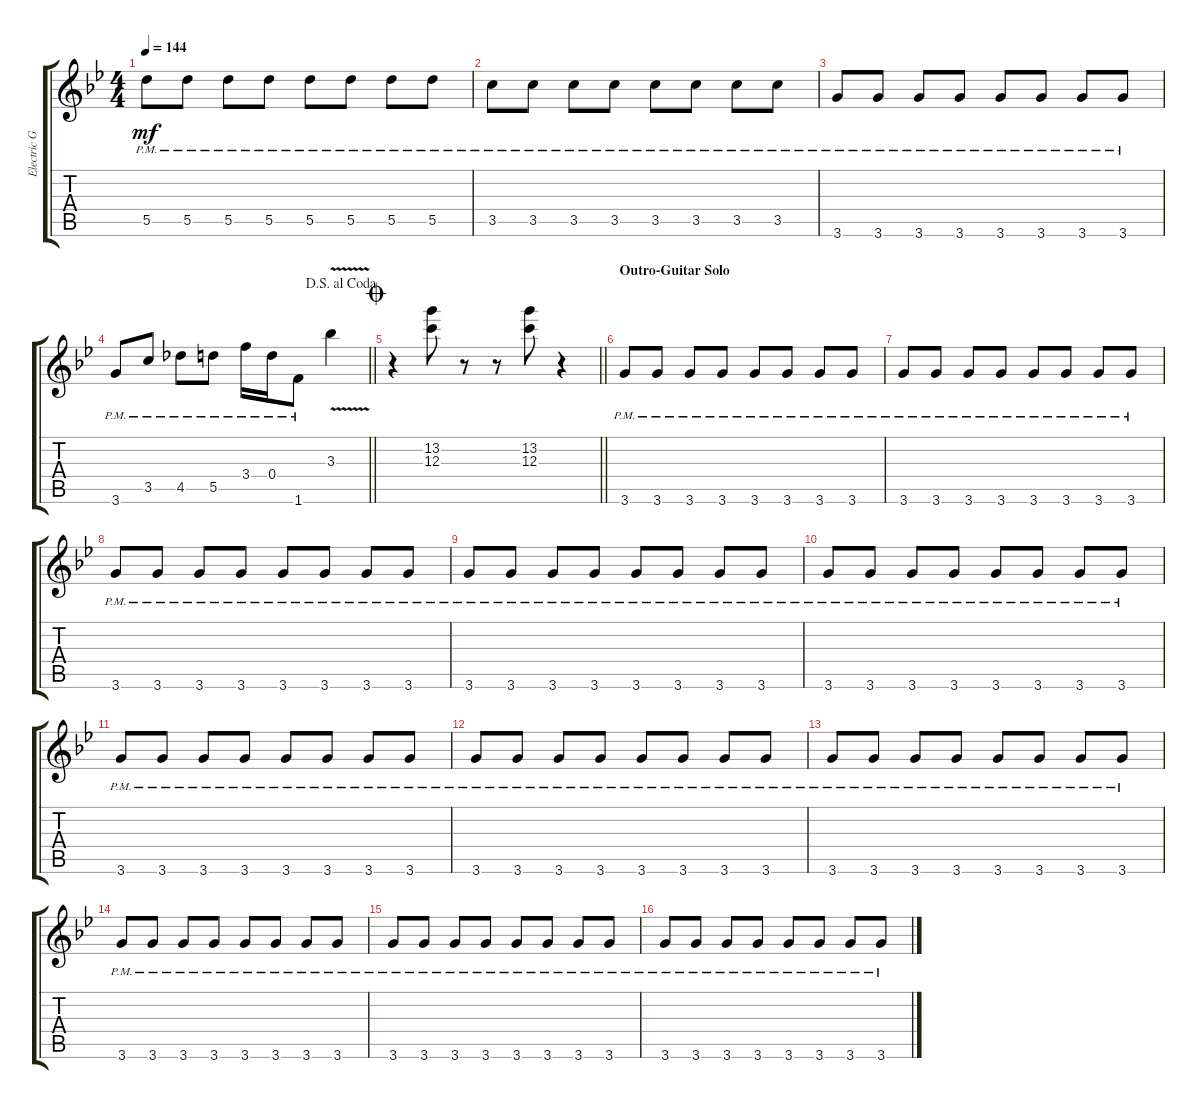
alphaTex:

\track ("Electric Gtr. (Clean)" "Electric G") {instrument electricguitarclean}
\staff {score tabs}
\tuning (E4 B3 G4 D4 A3 E3) {hide}
\ts (4 4)
\tempo 144
\clef g2
\ks bb
5.5{pm}.8{dy mf} 5.5{pm}.8 5.5{pm}.8 5.5{pm}.8 5.5{pm}.8 5.5{pm}.8 5.5{pm}.8 5.5{pm}.8 |
3.5{pm}.8 3.5{pm}.8 3.5{pm}.8 3.5{pm}.8 3.5{pm}.8 3.5{pm}.8 3.5{pm}.8 3.5{pm}.8 |
3.6{pm}.8 3.6{pm}.8 3.6{pm}.8 3.6{pm}.8 3.6{pm}.8 3.6{pm}.8 3.6{pm}.8 3.6{pm}.8 |
\jump dalsegnoalcoda
\barLineRight lightlight
3.6{pm}.8 3.5{pm}.8 4.5{pm}.8 5.5{pm}.8 3.4{pm}.16 0.4{pm}.16 1.6{pm}.8 3.3{v}.4 |
\jump coda
\barLineRight lightlight
r.4 (13.2 12.3).8 r.8 r.8 (13.2 12.3).8 r.4 |
\section ("" "Outro-Guitar Solo")
3.6{pm}.8 3.6{pm}.8 3.6{pm}.8 3.6{pm}.8 3.6{pm}.8 3.6{pm}.8 3.6{pm}.8 3.6{pm}.8 |
3.6{pm}.8 3.6{pm}.8 3.6{pm}.8 3.6{pm}.8 3.6{pm}.8 3.6{pm}.8 3.6{pm}.8 3.6{pm}.8 |
3.6{pm}.8 3.6{pm}.8 3.6{pm}.8 3.6{pm}.8 3.6{pm}.8 3.6{pm}.8 3.6{pm}.8 3.6{pm}.8 |
3.6{pm}.8 3.6{pm}.8 3.6{pm}.8 3.6{pm}.8 3.6{pm}.8 3.6{pm}.8 3.6{pm}.8 3.6{pm}.8 |
3.6{pm}.8 3.6{pm}.8 3.6{pm}.8 3.6{pm}.8 3.6{pm}.8 3.6{pm}.8 3.6{pm}.8 3.6{pm}.8 |
3.6{pm}.8 3.6{pm}.8 3.6{pm}.8 3.6{pm}.8 3.6{pm}.8 3.6{pm}.8 3.6{pm}.8 3.6{pm}.8 |
3.6{pm}.8 3.6{pm}.8 3.6{pm}.8 3.6{pm}.8 3.6{pm}.8 3.6{pm}.8 3.6{pm}.8 3.6{pm}.8 |
3.6{pm}.8 3.6{pm}.8 3.6{pm}.8 3.6{pm}.8 3.6{pm}.8 3.6{pm}.8 3.6{pm}.8 3.6{pm}.8 |
3.6{pm}.8 3.6{pm}.8 3.6{pm}.8 3.6{pm}.8 3.6{pm}.8 3.6{pm}.8 3.6{pm}.8 3.6{pm}.8 |
3.6{pm}.8 3.6{pm}.8 3.6{pm}.8 3.6{pm}.8 3.6{pm}.8 3.6{pm}.8 3.6{pm}.8 3.6{pm}.8 |
3.6{pm}.8 3.6{pm}.8 3.6{pm}.8 3.6{pm}.8 3.6{pm}.8 3.6{pm}.8 3.6{pm}.8 3.6{pm}.8
